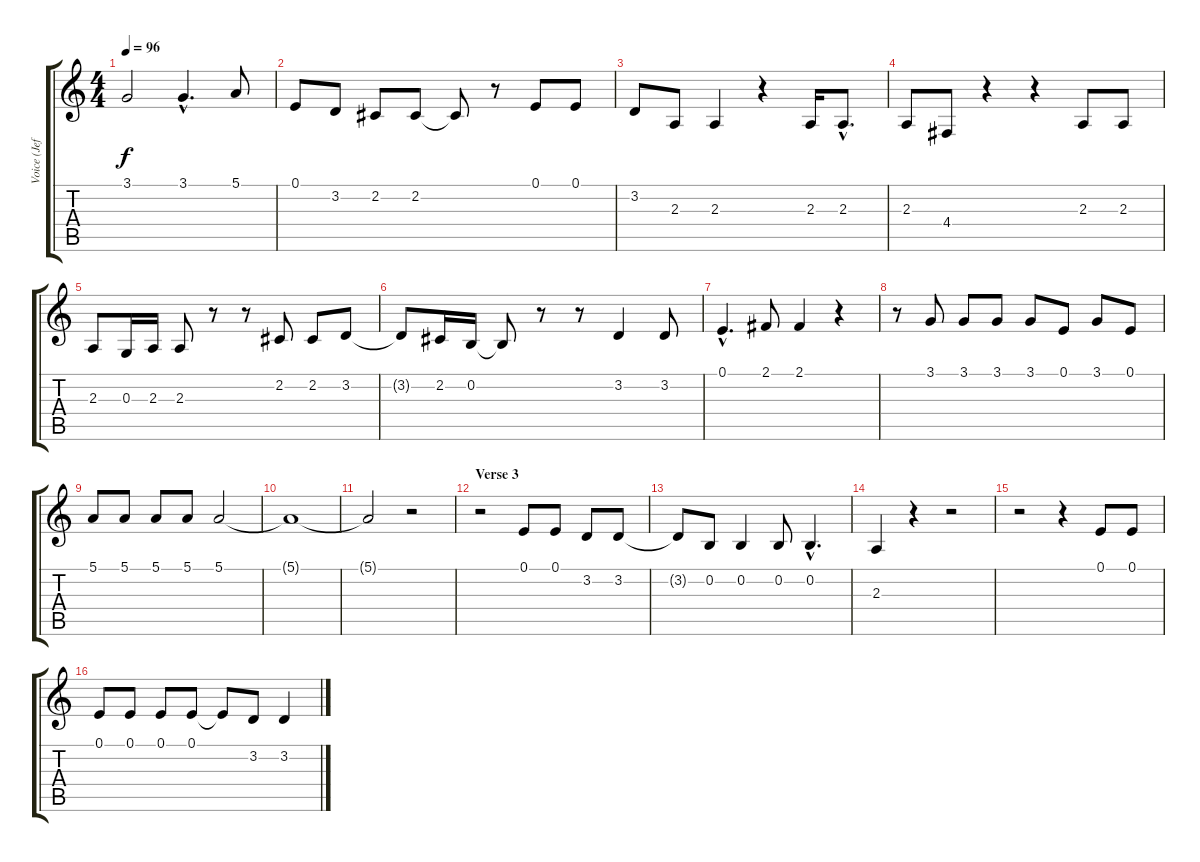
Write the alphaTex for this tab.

\track ("Voice (Jeff)" "Voice (Jef") {instrument synthvoice}
\staff {score tabs}
\tuning (E4 B3 G3 D3 A2 E2) {hide}
\ts (4 4)
\tempo 96
\clef g2
\ks c
3.1.2{dy f} 3.1{hac}.4{d} 5.1.8 |
0.1.8 3.2.8 2.2.8 2.2.8 2.2{t}.8 r.8 0.1.8 0.1.8 |
3.2.8 2.3.8 2.3.4 r.4 2.3.16 2.3{hac}.8{d} |
2.3.8 4.4.8 r.4 r.4 2.3.8 2.3.8 |
2.3.8 0.3.16 2.3.16 2.3.8 r.8 r.8 2.2.8 2.2.8 3.2.8 |
3.2{t}.8 2.2.16 0.2.16 0.2{t}.8 r.8 r.8 3.2.4 3.2.8 |
0.1{hac}.4{d} 2.1.8 2.1.4 r.4 |
r.8 3.1.8 3.1.8 3.1.8 3.1.8 0.1.8 3.1.8 0.1.8 |
5.1.8 5.1.8 5.1.8 5.1.8 5.1.2 |
5.1{t}.1 |
5.1{t}.2 r.2 |
\section ("" "Verse 3")
r.2 0.1.8 0.1.8 3.2.8 3.2.8 |
3.2{t}.8 0.2.8 0.2.4 0.2.8 0.2{hac}.4{d} |
2.3.4 r.4 r.2 |
r.2 r.4 0.1.8 0.1.8 |
0.1.8 0.1.8 0.1.8 0.1.8 0.1{t}.8 3.2.8 3.2.4
